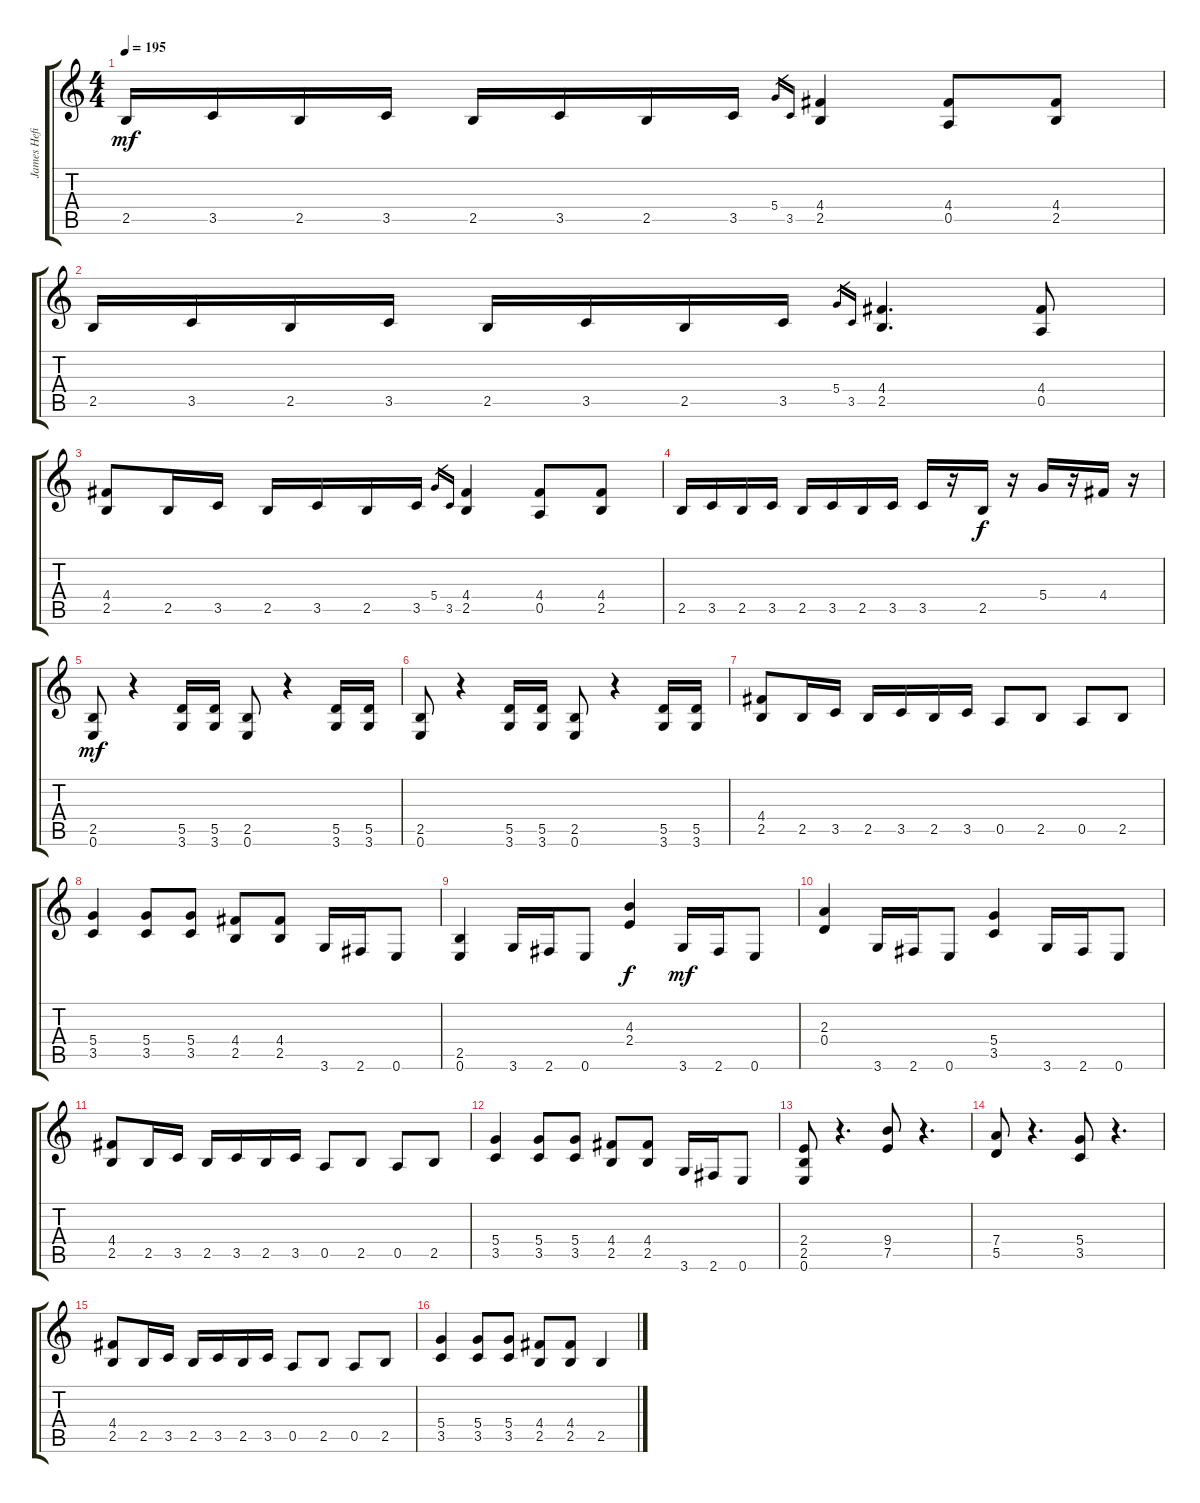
\track ("James Hefield" "James Hefi") {instrument distortionguitar}
\staff {score tabs}
\tuning (E4 B3 G3 D3 A2 E2) {hide}
\ts (4 4)
\tempo 195
\clef g2
\ks c
2.5.16{dy mf} 3.5.16 2.5.16 3.5.16 2.5.16 3.5.16 2.5.16 3.5.16 5.4.16{gr} 3.5.16{gr} (4.4 2.5).4 (4.4 0.5).8 (4.4 2.5).8 |
2.5.16 3.5.16 2.5.16 3.5.16 2.5.16 3.5.16 2.5.16 3.5.16 5.4.16{gr} 3.5.16{gr} (4.4 2.5).4{d} (4.4 0.5).8 |
(4.4 2.5).8 2.5.16 3.5.16 2.5.16 3.5.16 2.5.16 3.5.16 5.4.16{gr} 3.5.16{gr} (4.4 2.5).4 (4.4 0.5).8 (4.4 2.5).8 |
2.5.16 3.5.16 2.5.16 3.5.16 2.5.16 3.5.16 2.5.16 3.5.16 3.5.16 r.16 2.5.16{dy f} r.16 5.4.16 r.16 4.4.16 r.16 |
(2.5 0.6).8{dy mf} r.4 (5.5 3.6).16 (5.5 3.6).16 (2.5 0.6).8 r.4 (5.5 3.6).16 (5.5 3.6).16 |
(2.5 0.6).8 r.4 (5.5 3.6).16 (5.5 3.6).16 (2.5 0.6).8 r.4 (5.5 3.6).16 (5.5 3.6).16 |
(4.4 2.5).8 2.5.16 3.5.16 2.5.16 3.5.16 2.5.16 3.5.16 0.5.8 2.5.8 0.5.8 2.5.8 |
(5.4 3.5).4 (5.4 3.5).8 (5.4 3.5).8 (4.4 2.5).8 (4.4 2.5).8 3.6.16 2.6.16 0.6.8 |
(2.5 0.6).4 3.6.16 2.6.16 0.6.8 (4.3 2.4).4{dy f} 3.6.16{dy mf} 2.6.16 0.6.8 |
(2.3 0.4).4 3.6.16 2.6.16 0.6.8 (5.4 3.5).4 3.6.16 2.6.16 0.6.8 |
(4.4 2.5).8 2.5.16 3.5.16 2.5.16 3.5.16 2.5.16 3.5.16 0.5.8 2.5.8 0.5.8 2.5.8 |
(5.4 3.5).4 (5.4 3.5).8 (5.4 3.5).8 (4.4 2.5).8 (4.4 2.5).8 3.6.16 2.6.16 0.6.8 |
(2.4 2.5 0.6).8 r.4{d} (9.4 7.5).8 r.4{d} |
(7.4 5.5).8 r.4{d} (5.4 3.5).8 r.4{d} |
(4.4 2.5).8 2.5.16 3.5.16 2.5.16 3.5.16 2.5.16 3.5.16 0.5.8 2.5.8 0.5.8 2.5.8 |
(5.4 3.5).4 (5.4 3.5).8 (5.4 3.5).8 (4.4 2.5).8 (4.4 2.5).8 2.5.4
